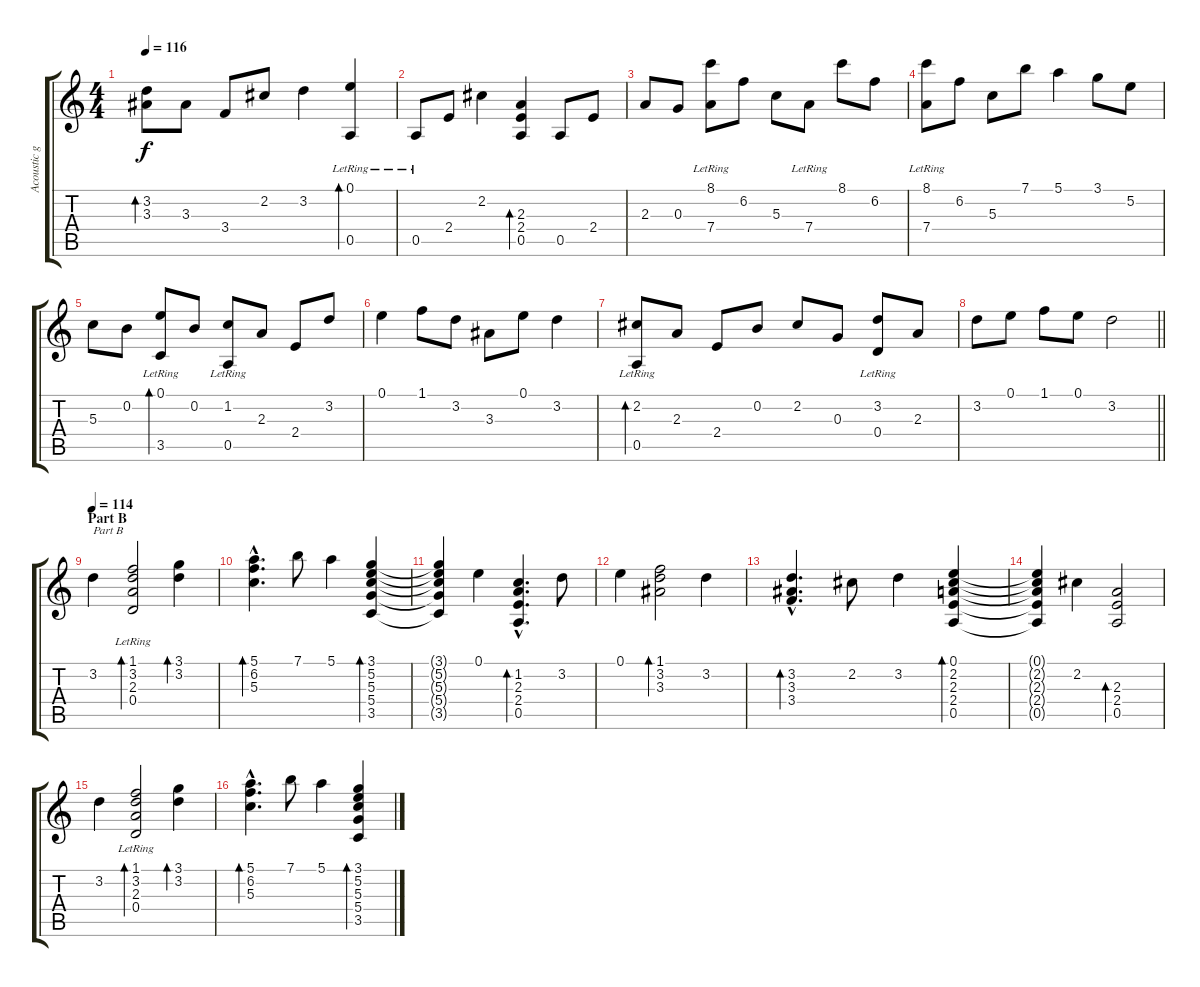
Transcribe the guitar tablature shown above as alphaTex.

\track ("Acoustic guitar" "Acoustic g") {instrument acousticguitarnylon}
\staff {score tabs}
\tuning (E4 B3 G3 D3 A2 E2) {hide}
\ts (4 4)
\tempo 116
\clef g2
\ks c
(3.2 3.3).8{bd 60 dy f} 3.3.8 3.4.8 2.2.8 3.2.4 (0.1 0.5{lr}).4{bd 120} |
0.5{lr}.8 2.4.8 2.2.4 (2.3 2.4 0.5).4{bd 240} 0.5.8 2.4.8 |
2.3.8 0.3.8 (8.1 7.4{lr}).8 6.2.8 5.3.8 7.4{lr}.8 8.1.8 6.2.8 |
(8.1 7.4{lr}).8 6.2.8 5.3.8 7.1.8 5.1.4 3.1.8 5.2.8 |
5.3.8 0.2.8 (0.1 3.5{lr}).8{bd 240} 0.2.8 (1.2 0.5{lr}).8 2.3.8 2.4.8 3.2.8 |
0.1.4 1.1.8 3.2.8 3.3.8 0.1.8 3.2.4 |
(2.2 0.5{lr}).8{bd 240} 2.3.8 2.4.8 0.2.8 2.2.8 0.3.8 (3.2 0.4{lr}).8 2.3.8 |
\barLineRight lightlight
3.2.8 0.1.8 1.1.8 0.1.8 3.2.2 |
\section ("" "Part B")
\tempo 114
3.2.4{txt "Part B"} (1.1 3.2 2.3 0.4{lr}).2{bd 240} (3.1 3.2).4{bd 120} |
(5.1{hac} 6.2{hac} 5.3{hac}).4{d bd 120} 7.1.8 5.1.4 (3.1 5.2 5.3 5.4 3.5).4{bd 120} |
(3.1{t} 5.2{t} 5.3{t} 5.4{t} 3.5{t}).4 0.1.4 (1.2{hac} 2.3{hac} 2.4{hac} 0.5{hac}).4{d bd 120} 3.2.8 |
0.1.4 (1.1 3.2 3.3).2{bd 120} 3.2.4 |
(3.2{hac} 3.3{hac} 3.4{hac}).4{d bd 120} 2.2.8 3.2.4 (0.1 2.2 2.3 2.4 0.5).4{bd 240} |
(0.1{t} 2.2{t} 2.3{t} 2.4{t} 0.5{t}).4 2.2.4 (2.3 2.4 0.5).2{bd 240} |
3.2.4 (1.1 3.2 2.3 0.4{lr}).2{bd 240} (3.1 3.2).4{bd 120} |
(5.1{hac} 6.2{hac} 5.3{hac}).4{d bd 120} 7.1.8 5.1.4 (3.1 5.2 5.3 5.4 3.5).4{bd 120}
